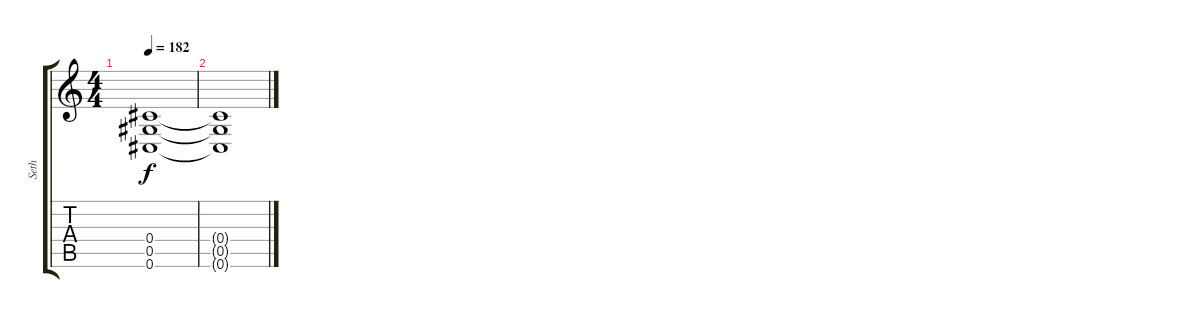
\track ("Seth" "Seth") {instrument distortionguitar}
\staff {score tabs}
\tuning (Eb4 Bb3 Gb3 Db3 Ab2 Db2) {hide}
\ts (4 4)
\tempo 182
\clef g2
\ks c
(0.4 0.5 0.6).1{dy f} |
(0.4{t} 0.5{t} 0.6{t}).1
